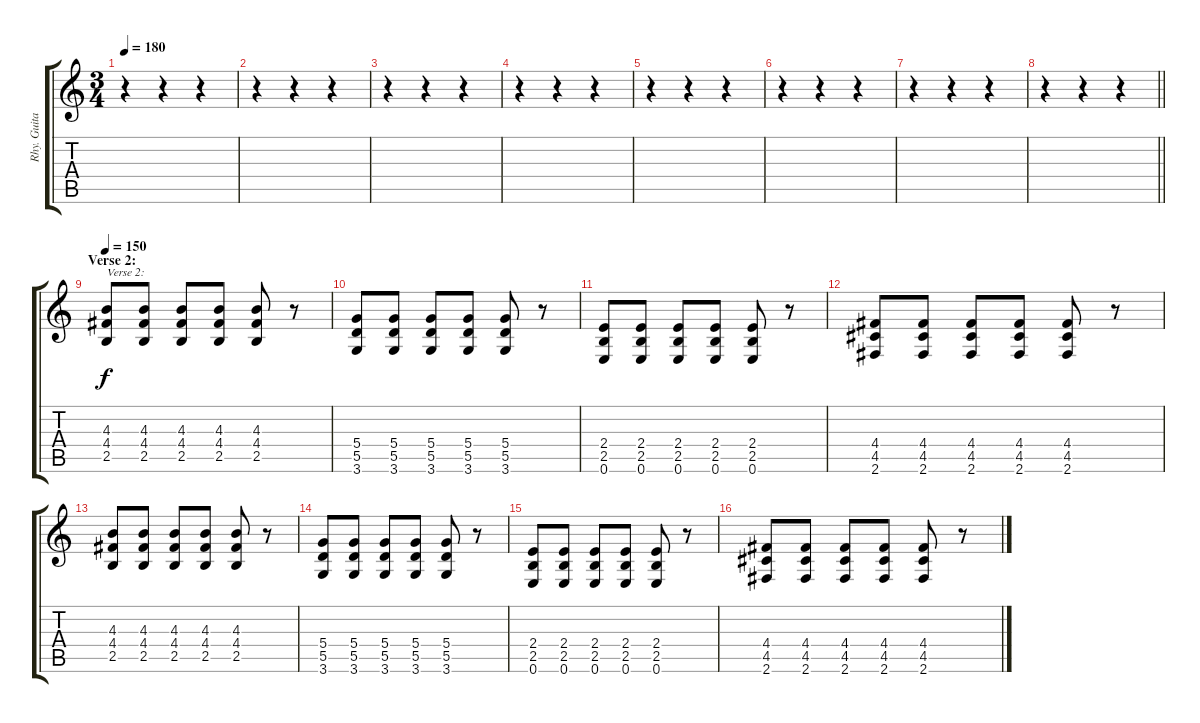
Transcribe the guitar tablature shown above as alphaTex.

\track ("Rhy. Guitar 2" "Rhy. Guita") {instrument overdrivenguitar}
\staff {score tabs}
\tuning (E4 B3 G3 D3 A2 E2) {hide}
\ts (3 4)
\tempo 180
\clef g2
\ks c
r.4{dy f} r.4 r.4 |
r.4 r.4 r.4 |
r.4 r.4 r.4 |
r.4 r.4 r.4 |
r.4 r.4 r.4 |
r.4 r.4 r.4 |
r.4 r.4 r.4 |
\barLineRight lightlight
r.4 r.4 r.4 |
\section ("" "Verse 2:")
\tempo 150
(4.3 4.4 2.5).8{txt "Verse 2:"} (4.3 4.4 2.5).8 (4.3 4.4 2.5).8 (4.3 4.4 2.5).8 (4.3 4.4 2.5).8 r.8 |
(5.4 5.5 3.6).8 (5.4 5.5 3.6).8 (5.4 5.5 3.6).8 (5.4 5.5 3.6).8 (5.4 5.5 3.6).8 r.8 |
(2.4 2.5 0.6).8 (2.4 2.5 0.6).8 (2.4 2.5 0.6).8 (2.4 2.5 0.6).8 (2.4 2.5 0.6).8 r.8 |
(4.4 4.5 2.6).8 (4.4 4.5 2.6).8 (4.4 4.5 2.6).8 (4.4 4.5 2.6).8 (4.4 4.5 2.6).8 r.8 |
(4.3 4.4 2.5).8 (4.3 4.4 2.5).8 (4.3 4.4 2.5).8 (4.3 4.4 2.5).8 (4.3 4.4 2.5).8 r.8 |
(5.4 5.5 3.6).8 (5.4 5.5 3.6).8 (5.4 5.5 3.6).8 (5.4 5.5 3.6).8 (5.4 5.5 3.6).8 r.8 |
(2.4 2.5 0.6).8 (2.4 2.5 0.6).8 (2.4 2.5 0.6).8 (2.4 2.5 0.6).8 (2.4 2.5 0.6).8 r.8 |
(4.4 4.5 2.6).8 (4.4 4.5 2.6).8 (4.4 4.5 2.6).8 (4.4 4.5 2.6).8 (4.4 4.5 2.6).8 r.8
